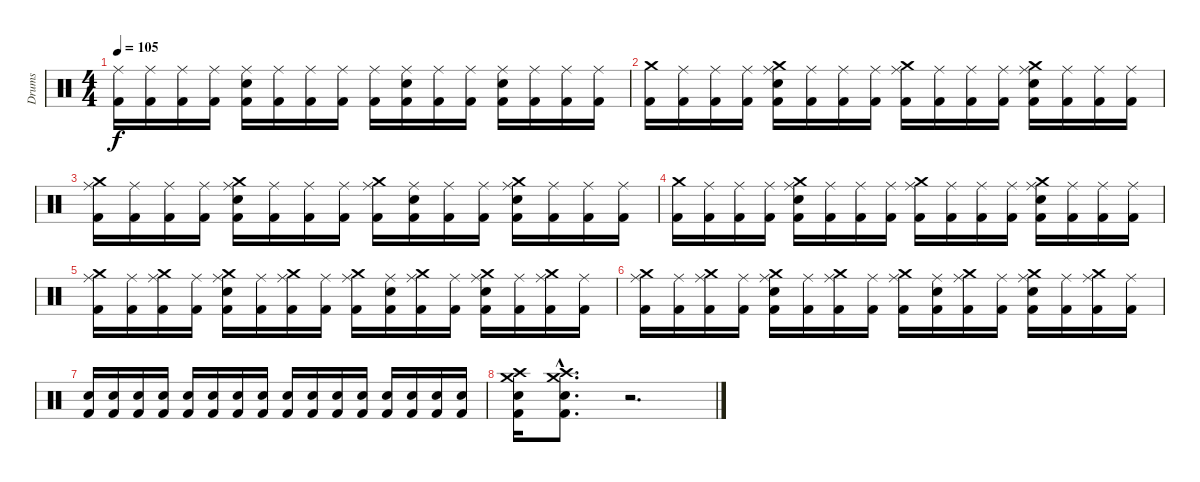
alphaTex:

\track ("Drums" "Drums") {instrument percussion}
\staff {score}
\articulation defaults
\ts (4 4)
\tempo 105
\clef neutral
\ks c
("Ride (middle)" "Kick (hit) 2").16{dy f} ("Ride (middle)" "Kick (hit) 2").16 ("Ride (middle)" "Kick (hit) 2").16 ("Ride (middle)" "Kick (hit) 2").16 ("Ride (middle)" "Snare (hit) 2" "Kick (hit) 2").16 ("Ride (middle)" "Kick (hit) 2").16 ("Ride (middle)" "Kick (hit) 2").16 ("Ride (middle)" "Kick (hit) 2").16 ("Ride (middle)" "Kick (hit) 2").16 ("Ride (middle)" "Snare (hit) 2" "Kick (hit) 2").16 ("Ride (middle)" "Kick (hit) 2").16 ("Ride (middle)" "Kick (hit) 2").16 ("Ride (middle)" "Snare (hit) 2" "Kick (hit) 2").16 ("Ride (middle)" "Kick (hit) 2").16 ("Ride (middle)" "Kick (hit) 2").16 ("Ride (middle)" "Kick (hit) 2").16 |
("Crash medium (hit)" "Kick (hit) 2").16 ("Ride (middle)" "Kick (hit) 2").16 ("Ride (middle)" "Kick (hit) 2").16 ("Ride (middle)" "Kick (hit) 2").16 ("Crash medium (hit)" "Ride (middle)" "Snare (hit) 2" "Kick (hit) 2").16 ("Ride (middle)" "Kick (hit) 2").16 ("Ride (middle)" "Kick (hit) 2").16 ("Ride (middle)" "Kick (hit) 2").16 ("Crash medium (hit)" "Ride (middle)" "Kick (hit) 2").16 ("Ride (middle)" "Kick (hit) 2").16 ("Ride (middle)" "Kick (hit) 2").16 ("Ride (middle)" "Kick (hit) 2").16 ("Crash medium (hit)" "Ride (middle)" "Snare (hit) 2" "Kick (hit) 2").16 ("Ride (middle)" "Kick (hit) 2").16 ("Ride (middle)" "Kick (hit) 2").16 ("Ride (middle)" "Kick (hit) 2").16 |
("Crash medium (hit)" "Ride (middle)" "Kick (hit) 2").16 ("Ride (middle)" "Kick (hit) 2").16 ("Ride (middle)" "Kick (hit) 2").16 ("Ride (middle)" "Kick (hit) 2").16 ("Crash medium (hit)" "Ride (middle)" "Snare (hit) 2" "Kick (hit) 2").16 ("Ride (middle)" "Kick (hit) 2").16 ("Ride (middle)" "Kick (hit) 2").16 ("Ride (middle)" "Kick (hit) 2").16 ("Crash medium (hit)" "Ride (middle)" "Kick (hit) 2").16 ("Ride (middle)" "Snare (hit) 2" "Kick (hit) 2").16 ("Ride (middle)" "Kick (hit) 2").16 ("Ride (middle)" "Kick (hit) 2").16 ("Crash medium (hit)" "Ride (middle)" "Snare (hit) 2" "Kick (hit) 2").16 ("Ride (middle)" "Kick (hit) 2").16 ("Ride (middle)" "Kick (hit) 2").16 ("Ride (middle)" "Kick (hit) 2").16 |
("Crash medium (hit)" "Kick (hit) 2").16 ("Ride (middle)" "Kick (hit) 2").16 ("Ride (middle)" "Kick (hit) 2").16 ("Ride (middle)" "Kick (hit) 2").16 ("Crash medium (hit)" "Ride (middle)" "Snare (hit) 2" "Kick (hit) 2").16 ("Ride (middle)" "Kick (hit) 2").16 ("Ride (middle)" "Kick (hit) 2").16 ("Ride (middle)" "Kick (hit) 2").16 ("Crash medium (hit)" "Ride (middle)" "Kick (hit) 2").16 ("Ride (middle)" "Kick (hit) 2").16 ("Ride (middle)" "Kick (hit) 2").16 ("Ride (middle)" "Kick (hit) 2").16 ("Crash medium (hit)" "Ride (middle)" "Snare (hit) 2" "Kick (hit) 2").16 ("Ride (middle)" "Kick (hit) 2").16 ("Ride (middle)" "Kick (hit) 2").16 ("Ride (middle)" "Kick (hit) 2").16 |
("Crash medium (hit)" "Ride (middle)" "Kick (hit) 2").16 ("Ride (middle)" "Kick (hit) 2").16 ("Crash medium (hit)" "Ride (middle)" "Kick (hit) 2").16 ("Ride (middle)" "Kick (hit) 2").16 ("Crash medium (hit)" "Ride (middle)" "Snare (hit) 2" "Kick (hit) 2").16 ("Ride (middle)" "Kick (hit) 2").16 ("Crash medium (hit)" "Ride (middle)" "Kick (hit) 2").16 ("Ride (middle)" "Kick (hit) 2").16 ("Crash medium (hit)" "Ride (middle)" "Kick (hit) 2").16 ("Ride (middle)" "Snare (hit) 2" "Kick (hit) 2").16 ("Crash medium (hit)" "Ride (middle)" "Kick (hit) 2").16 ("Ride (middle)" "Kick (hit) 2").16 ("Crash medium (hit)" "Ride (middle)" "Snare (hit) 2" "Kick (hit) 2").16 ("Ride (middle)" "Kick (hit) 2").16 ("Crash medium (hit)" "Ride (middle)" "Kick (hit) 2").16 ("Ride (middle)" "Kick (hit) 2").16 |
("Crash medium (hit)" "Ride (middle)" "Kick (hit) 2").16 ("Ride (middle)" "Kick (hit) 2").16 ("Crash medium (hit)" "Ride (middle)" "Kick (hit) 2").16 ("Ride (middle)" "Kick (hit) 2").16 ("Crash medium (hit)" "Ride (middle)" "Snare (hit) 2" "Kick (hit) 2").16 ("Ride (middle)" "Kick (hit) 2").16 ("Crash medium (hit)" "Ride (middle)" "Kick (hit) 2").16 ("Ride (middle)" "Kick (hit) 2").16 ("Crash medium (hit)" "Ride (middle)" "Kick (hit) 2").16 ("Ride (middle)" "Snare (hit) 2" "Kick (hit) 2").16 ("Crash medium (hit)" "Ride (middle)" "Kick (hit) 2").16 ("Ride (middle)" "Kick (hit) 2").16 ("Crash medium (hit)" "Ride (middle)" "Snare (hit) 2" "Kick (hit) 2").16 ("Ride (middle)" "Kick (hit) 2").16 ("Crash medium (hit)" "Ride (middle)" "Kick (hit) 2").16 ("Ride (middle)" "Kick (hit) 2").16 |
("Snare (hit) 2" "Kick (hit) 2").16 ("Snare (hit) 2" "Kick (hit) 2").16 ("Snare (hit) 2" "Kick (hit) 2").16 ("Snare (hit) 2" "Kick (hit) 2").16 ("Snare (hit) 2" "Kick (hit) 2").16 ("Snare (hit) 2" "Kick (hit) 2").16 ("Snare (hit) 2" "Kick (hit) 2").16 ("Snare (hit) 2" "Kick (hit) 2").16 ("Snare (hit) 2" "Kick (hit) 2").16 ("Snare (hit) 2" "Kick (hit) 2").16 ("Snare (hit) 2" "Kick (hit) 2").16 ("Snare (hit) 2" "Kick (hit) 2").16 ("Snare (hit) 2" "Kick (hit) 2").16 ("Snare (hit) 2" "Kick (hit) 2").16 ("Snare (hit) 2" "Kick (hit) 2").16 ("Snare (hit) 2" "Kick (hit) 2").16 |
("Crash medium (hit)" "Snare (hit) 2" "Crash high (hit)" "Kick (hit) 2").16 ("Crash medium (hit)"{hac} "Snare (hit) 2"{hac} "Crash high (hit)"{hac} "Kick (hit) 2"{hac}).8{d} r.2{d}
